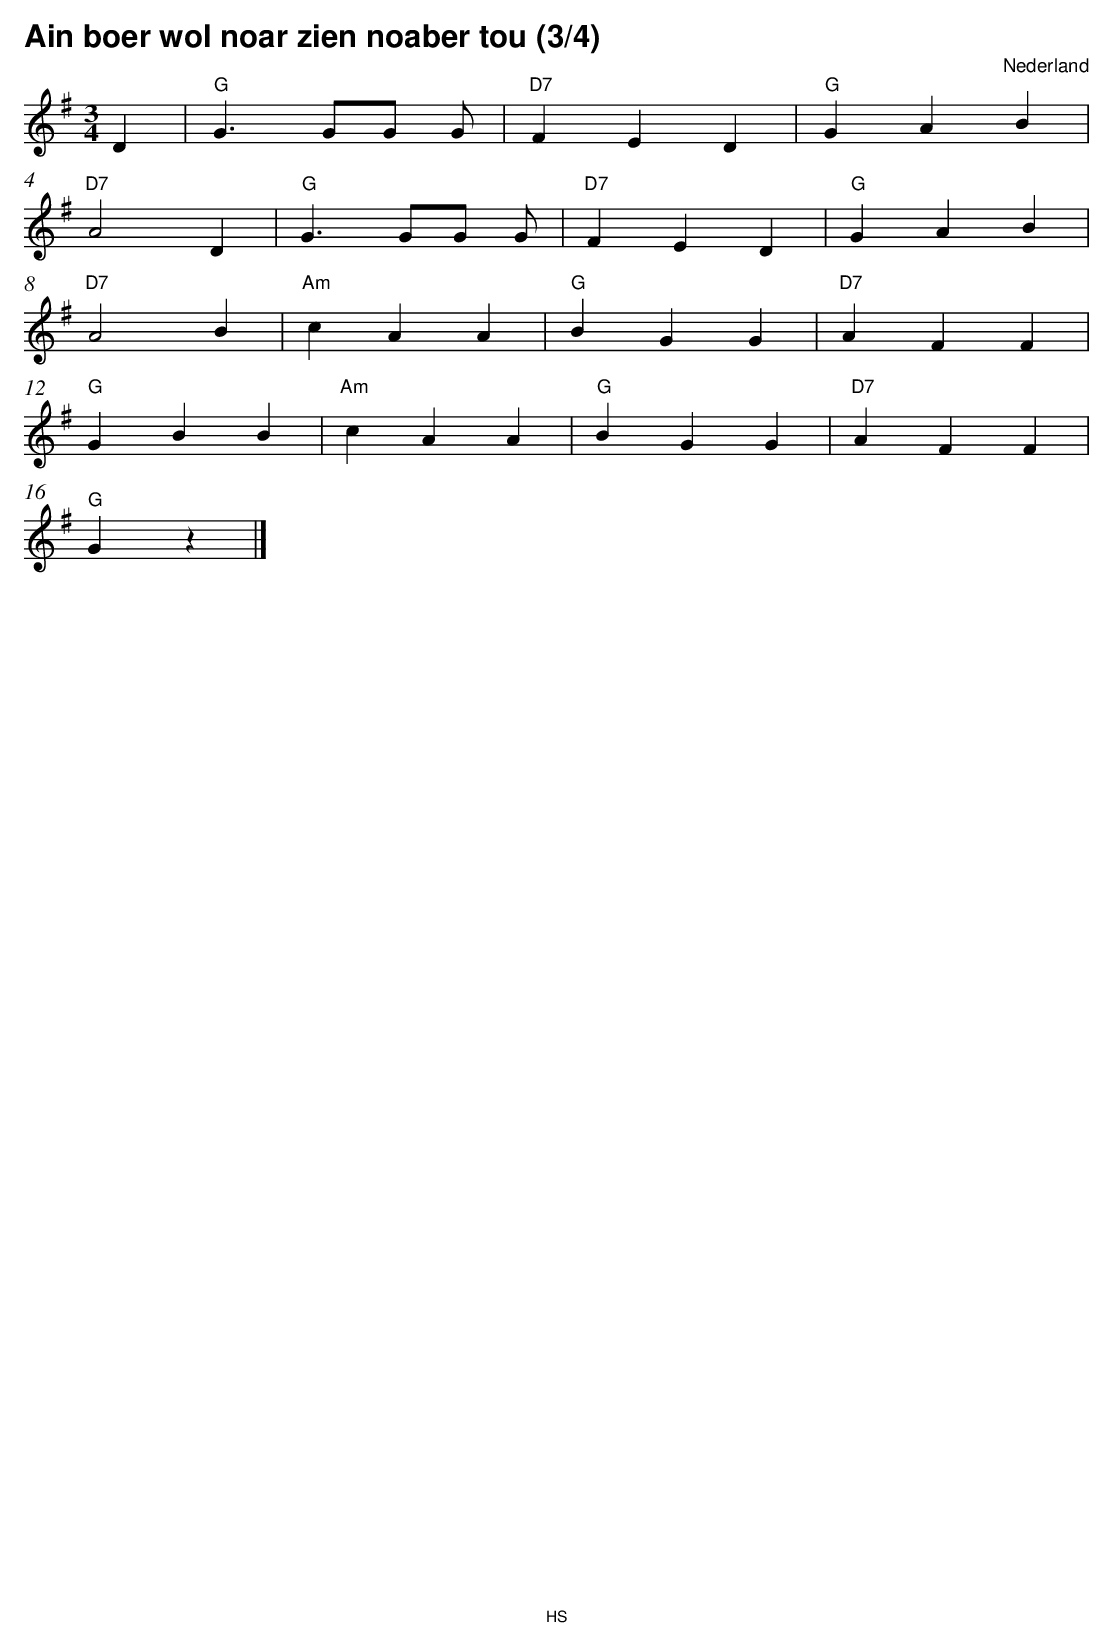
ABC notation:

X:1
T:Ain boer wol noar zien noaber tou (3/4)
O:Nederland
M:3/4
L:1/8
Q:1/4=
K:G
V:1
D2 |"G" G3 GG G|"D7" F2 E2 D2 |"G" G2 A2 B2 |
"D7" A4 D2 |"G" G3 GG G|"D7" F2 E2 D2 |"G" G2 A2 B2 |
"D7" A4 B2 |"Am" c2 A2 A2 |"G" B2 G2 G2 |"D7" A2 F2 F2 |
"G" G2 B2 B2 |"Am" c2 A2 A2 |"G" B2 G2 G2 |"D7" A2 F2 F2 |
"G" G2 z2 |]
